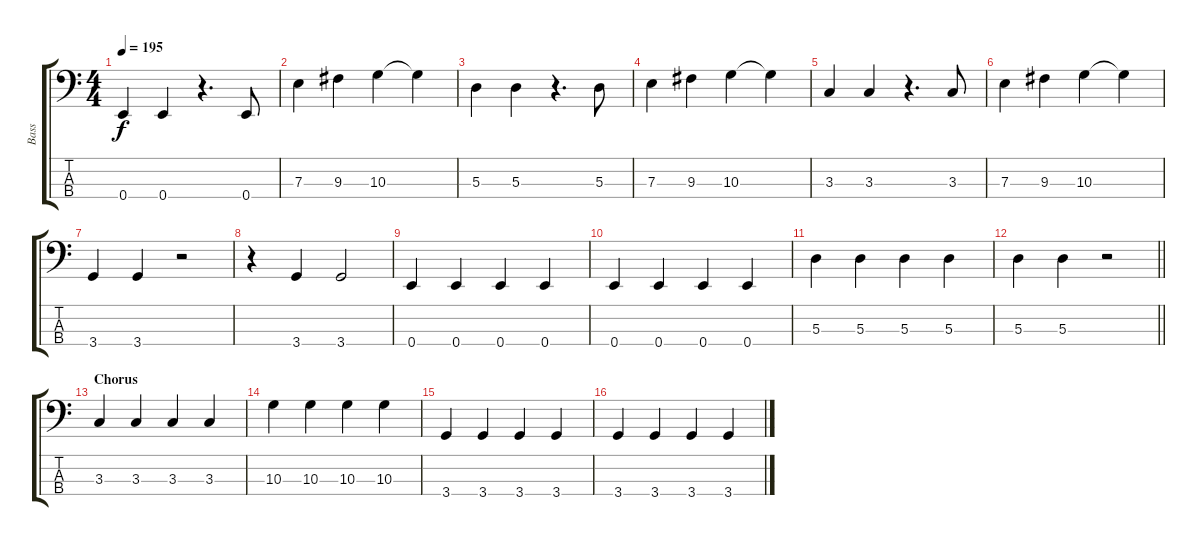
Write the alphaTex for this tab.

\track ("Bass" "Bass") {instrument electricbasspick}
\staff {score tabs}
\tuning (G2 D2 A1 E1) {hide}
\ts (4 4)
\tempo 195
\clef f4
\ks c
0.4.4{dy f} 0.4.4 r.4{d} 0.4.8 |
7.3.4 9.3.4 10.3.4 10.3{t}.4 |
5.3.4 5.3.4 r.4{d} 5.3.8 |
7.3.4 9.3.4 10.3.4 10.3{t}.4 |
3.3.4 3.3.4 r.4{d} 3.3.8 |
7.3.4 9.3.4 10.3.4 10.3{t}.4 |
3.4.4 3.4.4 r.2 |
r.4 3.4.4 3.4.2 |
0.4.4 0.4.4 0.4.4 0.4.4 |
0.4.4 0.4.4 0.4.4 0.4.4 |
5.3.4 5.3.4 5.3.4 5.3.4 |
\barLineRight lightlight
5.3.4 5.3.4 r.2 |
\section ("" "Chorus")
3.3.4 3.3.4 3.3.4 3.3.4 |
10.3.4 10.3.4 10.3.4 10.3.4 |
3.4.4 3.4.4 3.4.4 3.4.4 |
3.4.4 3.4.4 3.4.4 3.4.4
